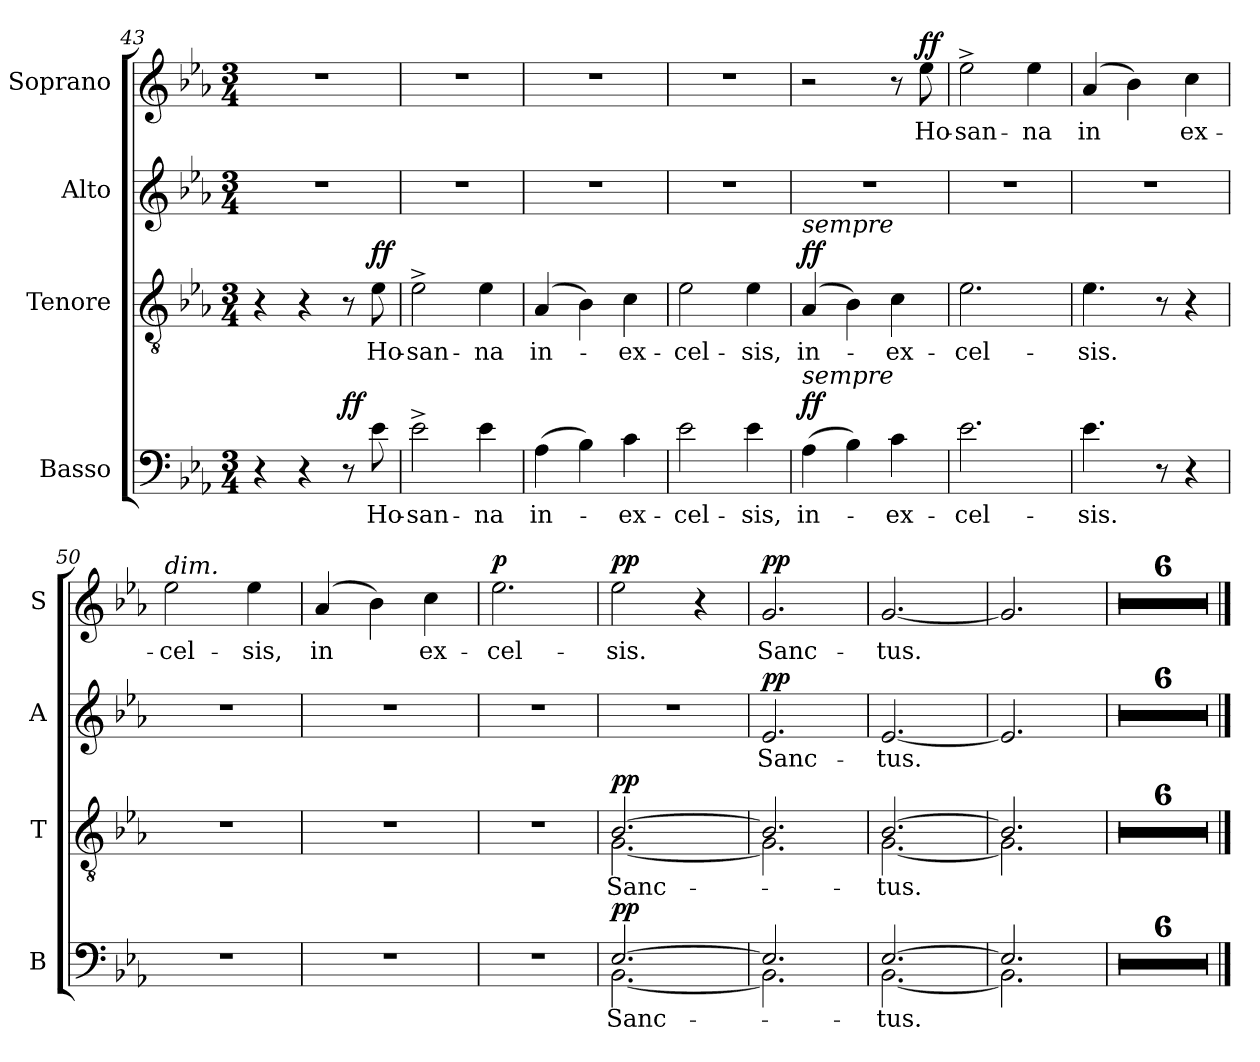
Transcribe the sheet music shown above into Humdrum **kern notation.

**kern	**text	**dynam	**kern	**text	**dynam	**kern	**text	**dynam	**kern	**text	**dynam
*part4	*part4	*part4	*part3	*part3	*part3	*part2	*part2	*part2	*part1	*part1	*part1
*staff4	*staff4	*staff4	*staff3	*staff3	*staff3	*staff2	*staff2	*staff2	*staff1	*staff1	*staff1
*I"Basso	*	*	*I"Tenore	*	*	*I"Alto	*	*	*I"Soprano	*	*
*I'B	*	*	*I'T	*	*	*I'A	*	*	*I'S	*	*
!!LO:PB:g=z
*clefF4	*	*	*clefGv2	*	*	*clefG2	*	*	*clefG2	*	*
*k[b-e-a-]	*	*	*k[b-e-a-]	*	*	*k[b-e-a-]	*	*	*k[b-e-a-]	*	*
*E-:	*	*	*E-:	*	*	*E-:	*	*	*E-:	*	*
*M3/4	*	*	*M3/4	*	*	*M3/4	*	*	*M3/4	*	*
=43	=43	=43	=43	=43	=43	=43	=43	=43	=43	=43	=43
4r	.	.	4r	.	.	2.r	.	.	2.r	.	.
4r	.	.	4r	.	.	.	.	.	.	.	.
!	!	!LO:DY:a	!	!	!	!	!	!	!	!	!
8r	.	ff	8r	.	.	.	.	.	.	.	.
!	!LO:LY:b	!	!	!LO:LY:b	!LO:DY:a	!	!	!	!	!	!
8e-\	Ho-	.	8e-\	Ho-	ff	.	.	.	.	.	.
=44	=44	=44	=44	=44	=44	=44	=44	=44	=44	=44	=44
!	!LO:LY:b	!	!	!LO:LY:b	!	!	!	!	!	!	!
2e-^>\	-san-	.	2e-^>\	-san-	.	2.r	.	.	2.r	.	.
!	!LO:LY:b	!	!	!LO:LY:b	!	!	!	!	!	!	!
4e-\	-na	.	4e-\	-na	.	.	.	.	.	.	.
=45	=45	=45	=45	=45	=45	=45	=45	=45	=45	=45	=45
!	!LO:LY:b	!	!	!LO:LY:b	!	!	!	!	!	!	!
(>4A-\	in-	.	(>4A-/	in-	.	2.r	.	.	2.r	.	.
4B-\)	.	.	4B-\)	.	.	.	.	.	.	.	.
!	!LO:LY:b	!	!	!LO:LY:b	!	!	!	!	!	!	!
4c\	-ex-	.	4c\	-ex-	.	.	.	.	.	.	.
=46	=46	=46	=46	=46	=46	=46	=46	=46	=46	=46	=46
!	!LO:LY:b	!	!	!LO:LY:b	!	!	!	!	!	!	!
2e-\	-cel-	.	2e-\	-cel-	.	2.r	.	.	2.r	.	.
!	!LO:LY:b	!	!	!LO:LY:b	!	!	!	!	!	!	!
4e-\	-sis,	.	4e-\	-sis,	.	.	.	.	.	.	.
=47	=47	=47	=47	=47	=47	=47	=47	=47	=47	=47	=47
!	!	!	!LO:TX:a:i:t=sempre	!	!	!	!	!	!	!	!
!LO:TX:a:i:t=sempre	!	!	!	!	!	!	!	!	!	!	!
!	!LO:LY:b	!LO:DY:a	!	!LO:LY:b	!LO:DY:a	!	!	!	!	!	!
(>4A-\	in-	ff	(>4A-/	in-	ff	2.r	.	.	2r	.	.
4B-\)	.	.	4B-\)	.	.	.	.	.	.	.	.
!	!LO:LY:b	!	!	!LO:LY:b	!	!	!	!	!	!	!
4c\	-ex-	.	4c\	-ex-	.	.	.	.	8r	.	.
!	!	!	!	!	!	!	!	!	!	!LO:LY:b	!LO:DY:a
.	.	.	.	.	.	.	.	.	8ee-\	Ho-	ff
=48	=48	=48	=48	=48	=48	=48	=48	=48	=48	=48	=48
!	!LO:LY:b	!	!	!LO:LY:b	!	!	!	!	!	!LO:LY:b	!
2.e-\	-cel-	.	2.e-\	-cel-	.	2.r	.	.	2ee-^>\	-san-	.
!	!	!	!	!	!	!	!	!	!	!LO:LY:b	!
.	.	.	.	.	.	.	.	.	4ee-\	-na	.
=49	=49	=49	=49	=49	=49	=49	=49	=49	=49	=49	=49
!	!LO:LY:b	!	!	!LO:LY:b	!	!	!	!	!	!LO:LY:b	!
4.e-\	-sis.	.	4.e-\	-sis.	.	2.r	.	.	(>4a-/	in	.
.	.	.	.	.	.	.	.	.	4b-\)	.	.
8r	.	.	8r	.	.	.	.	.	.	.	.
!	!	!	!	!	!	!	!	!	!	!LO:LY:b	!
4r	.	.	4r	.	.	.	.	.	4cc\	ex-	.
=50	=50	=50	=50	=50	=50	=50	=50	=50	=50	=50	=50
!	!	!	!	!	!	!	!	!	!LO:TX:a:i:t=dim.	!	!
!	!	!	!	!	!	!	!	!	!	!LO:LY:b	!
2.r	.	.	2.r	.	.	2.r	.	.	2ee-\	-cel-	.
!	!	!	!	!	!	!	!	!	!	!LO:LY:b	!
.	.	.	.	.	.	.	.	.	4ee-\	-sis,	.
!!LO:LB:g=z
=51	=51	=51	=51	=51	=51	=51	=51	=51	=51	=51	=51
!	!	!	!	!	!	!	!	!	!	!LO:LY:b	!
2.r	.	.	2.r	.	.	2.r	.	.	(>4a-/	in	.
.	.	.	.	.	.	.	.	.	4b-\)	.	.
!	!	!	!	!	!	!	!	!	!	!LO:LY:b	!
.	.	.	.	.	.	.	.	.	4cc\	ex-	.
=52	=52	=52	=52	=52	=52	=52	=52	=52	=52	=52	=52
!	!	!	!	!	!	!	!	!	!	!LO:LY:b	!LO:DY:a
2.r	.	.	2.r	.	.	2.r	.	.	2.ee-\	-cel-	p
=53	=53	=53	=53	=53	=53	=53	=53	=53	=53	=53	=53
!	!	!	!LO:TX:a:i:t=divisi	!	!	!	!	!	!	!	!
!LO:TX:a:i:t=divisi	!	!	!	!	!	!	!	!	!	!	!
!	!LO:LY:b	!	!	!	!	!	!	!	!	!	!
*^	*	*	*	*	*	*	*	*	*	*	*
!	!	!LO:LY:b	!	!	!LO:LY:b	!	!	!	!	!	!	!
*	*	*	*	*^	*	*	*	*	*	*	*	*
!	!	!	!LO:DY:a	!	!	!LO:LY:b	!LO:DY:a	!	!	!	!	!LO:LY:b	!LO:DY:a
[>2.E-/	[<2.BB-\	-Sanc-	pp	[>2.B-/	[<2.G\	-Sanc-	pp	2.r	.	.	2ee-\	-sis.	pp
.	.	.	.	.	.	.	.	.	.	.	4r	.	.
=54	=54	=54	=54	=54	=54	=54	=54	=54	=54	=54	=54	=54	=54
!	!	!	!	!	!	!	!	!	!LO:LY:b	!LO:DY:a	!	!LO:LY:b	!LO:DY:a
2.E-/]	2.BB-\]	.	.	2.B-/]	2.G\]	.	.	2.e-/	Sanc-	pp	2.g/	Sanc-	pp
=55	=55	=55	=55	=55	=55	=55	=55	=55	=55	=55	=55	=55	=55
!	!	!LO:LY:b	!	!	!	!	!	!	!	!	!	!	!
!	!	!LO:LY:b	!	!	!	!LO:LY:b	!	!	!	!	!	!	!
!	!	!	!	!	!	!LO:LY:b	!	!	!LO:LY:b	!	!	!LO:LY:b	!
[>2.E-/	[<2.BB-\	tus.	.	[>2.B-/	[<2.G\	tus.	.	[2.e-/	-tus.	.	[2.g/	-tus.	.
=56	=56	=56	=56	=56	=56	=56	=56	=56	=56	=56	=56	=56	=56
2.E-/]	2.BB-\]	.	.	2.B-/]	2.G\]	.	.	2.e-/]	.	.	2.g/]	.	.
*v	*v	*	*	*	*	*	*	*	*	*	*	*	*
*	*	*	*v	*v	*	*	*	*	*	*	*	*
=57	=57	=57	=57	=57	=57	=57	=57	=57	=57	=57	=57
2.r	.	.	2.r	.	.	2.r	.	.	2.r	.	.
=58	=58	=58	=58	=58	=58	=58	=58	=58	=58	=58	=58
2.r	.	.	2.r	.	.	2.r	.	.	2.r	.	.
=59	=59	=59	=59	=59	=59	=59	=59	=59	=59	=59	=59
2.r	.	.	2.r	.	.	2.r	.	.	2.r	.	.
=60	=60	=60	=60	=60	=60	=60	=60	=60	=60	=60	=60
2.r	.	.	2.r	.	.	2.r	.	.	2.r	.	.
=61	=61	=61	=61	=61	=61	=61	=61	=61	=61	=61	=61
2.r	.	.	2.r	.	.	2.r	.	.	2.r	.	.
=62	=62	=62	=62	=62	=62	=62	=62	=62	=62	=62	=62
2.r	.	.	2.r	.	.	2.r	.	.	2.r	.	.
==	==	==	==	==	==	==	==	==	==	==	==
*-	*-	*-	*-	*-	*-	*-	*-	*-	*-	*-	*-
